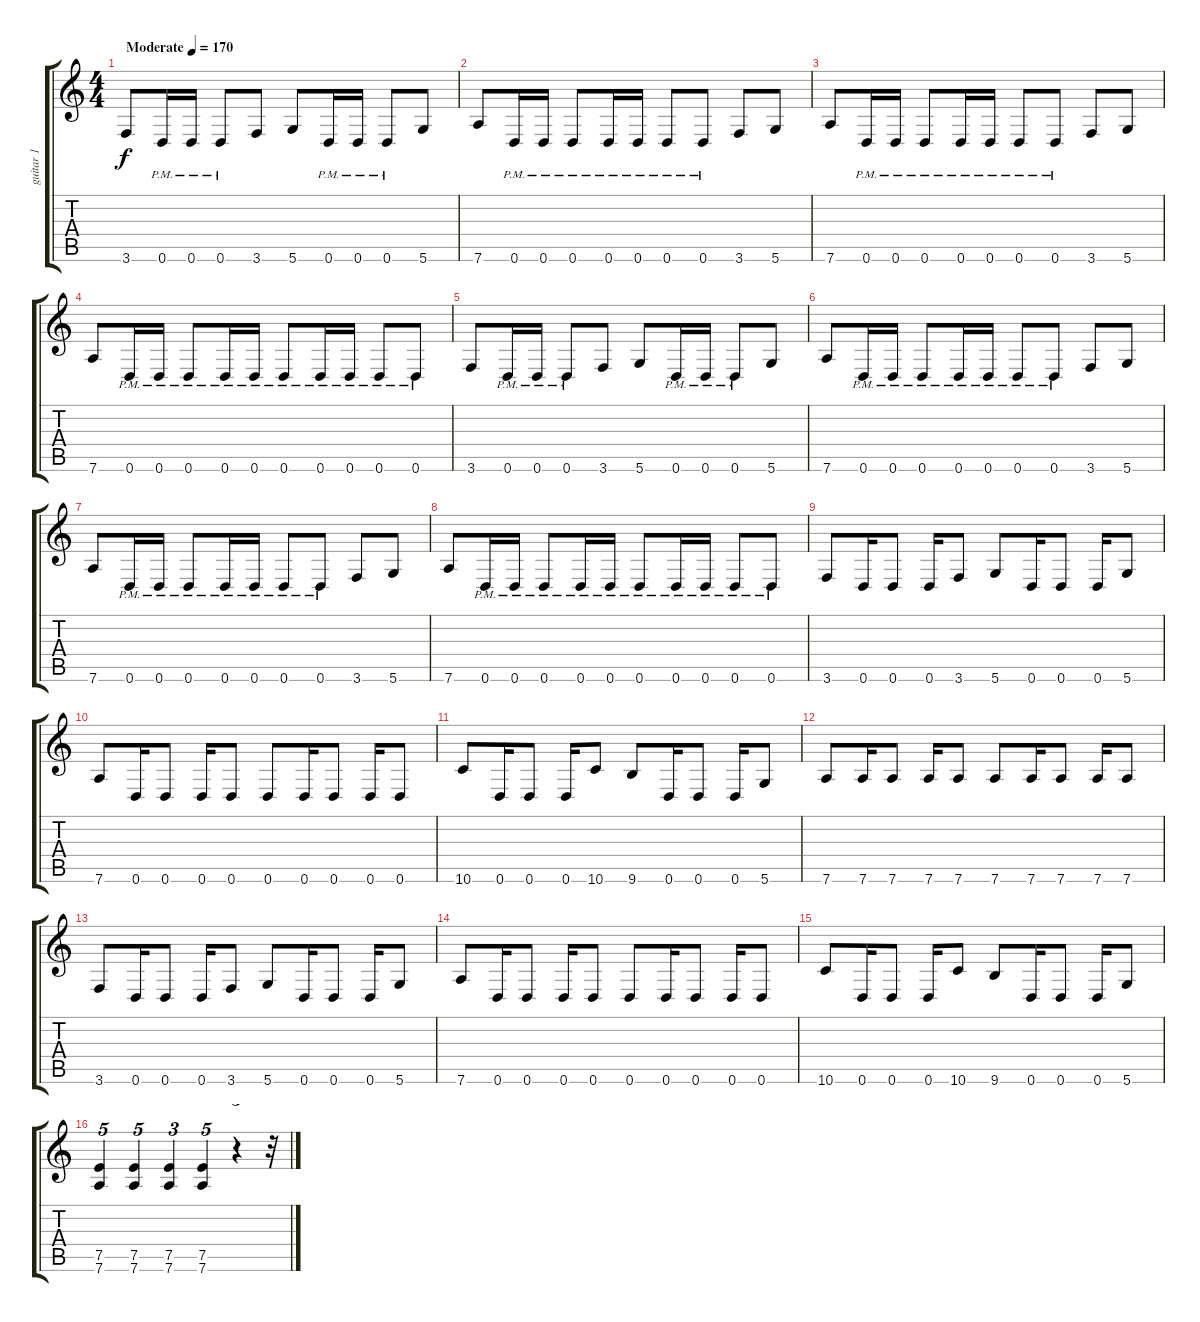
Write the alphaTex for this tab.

\track ("guitar 1" "guitar 1") {instrument distortionguitar}
\staff {score tabs}
\tuning (E4 B3 G3 D3 A2 D2) {hide}
\ts (4 4)
\tempo (170 "Moderate")
\clef g2
\ks c
3.6.8{dy f instrument distortionguitar} 0.6{pm}.16 0.6{pm}.16 0.6{pm}.8 3.6.8 5.6.8 0.6{pm}.16 0.6{pm}.16 0.6{pm}.8 5.6.8 |
7.6.8 0.6{pm}.16 0.6{pm}.16 0.6{pm}.8 0.6{pm}.16 0.6{pm}.16 0.6{pm}.8 0.6{pm}.8 3.6.8 5.6.8 |
7.6.8 0.6{pm}.16 0.6{pm}.16 0.6{pm}.8 0.6{pm}.16 0.6{pm}.16 0.6{pm}.8 0.6{pm}.8 3.6.8 5.6.8 |
7.6.8 0.6{pm}.16 0.6{pm}.16 0.6{pm}.8 0.6{pm}.16 0.6{pm}.16 0.6{pm}.8 0.6{pm}.16 0.6{pm}.16 0.6{pm}.8 0.6{pm}.8 |
3.6.8 0.6{pm}.16 0.6{pm}.16 0.6{pm}.8 3.6.8 5.6.8 0.6{pm}.16 0.6{pm}.16 0.6{pm}.8 5.6.8 |
7.6.8 0.6{pm}.16 0.6{pm}.16 0.6{pm}.8 0.6{pm}.16 0.6{pm}.16 0.6{pm}.8 0.6{pm}.8 3.6.8 5.6.8 |
7.6.8 0.6{pm}.16 0.6{pm}.16 0.6{pm}.8 0.6{pm}.16 0.6{pm}.16 0.6{pm}.8 0.6{pm}.8 3.6.8 5.6.8 |
7.6.8 0.6{pm}.16 0.6{pm}.16 0.6{pm}.8 0.6{pm}.16 0.6{pm}.16 0.6{pm}.8 0.6{pm}.16 0.6{pm}.16 0.6{pm}.8 0.6{pm}.8 |
3.6.8 0.6.16 0.6.8 0.6.16 3.6.8 5.6.8 0.6.16 0.6.8 0.6.16 5.6.8 |
7.6.8 0.6.16 0.6.8 0.6.16 0.6.8 0.6.8 0.6.16 0.6.8 0.6.16 0.6.8 |
10.6.8 0.6.16 0.6.8 0.6.16 10.6.8 9.6.8 0.6.16 0.6.8 0.6.16 5.6.8 |
7.6.8 7.6.16 7.6.8 7.6.16 7.6.8 7.6.8 7.6.16 7.6.8 7.6.16 7.6.8 |
3.6.8 0.6.16 0.6.8 0.6.16 3.6.8 5.6.8 0.6.16 0.6.8 0.6.16 5.6.8 |
7.6.8 0.6.16 0.6.8 0.6.16 0.6.8 0.6.8 0.6.16 0.6.8 0.6.16 0.6.8 |
10.6.8 0.6.16 0.6.8 0.6.16 10.6.8 9.6.8 0.6.16 0.6.8 0.6.16 5.6.8 |
(7.5 7.6).4{tu (5 4)} (7.5 7.6).4{tu (5 4)} (7.5 7.6).4{tu (3 2)} (7.5 7.6).4{tu (5 4)} r.4{tu (5 4)} r.32
